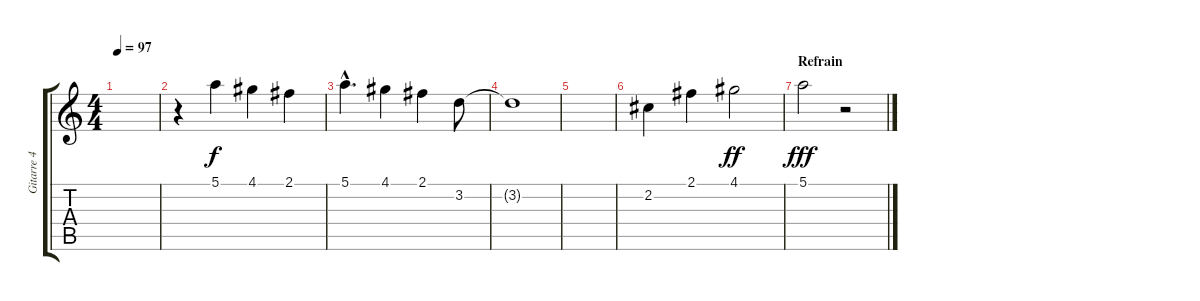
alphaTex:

\track ("Gitarre 4 (melodie)" "Gitarre 4 ") {instrument distortionguitar}
\staff {score tabs}
\tuning (E4 B3 G3 D3 A2 E2) {hide}
\ts (4 4)
\tempo 97
\clef g2
\ks c
|
r.4 5.1.4{volume 11} 4.1.4 2.1.4 |
5.1{hac}.4{d} 4.1.4 2.1.4 3.2.8 |
3.2{t}.1 |
|
2.2.4 2.1.4 4.1.2{dy ff} |
\section ("" "Refrain")
5.1.2{dy fff volume 5} r.2
